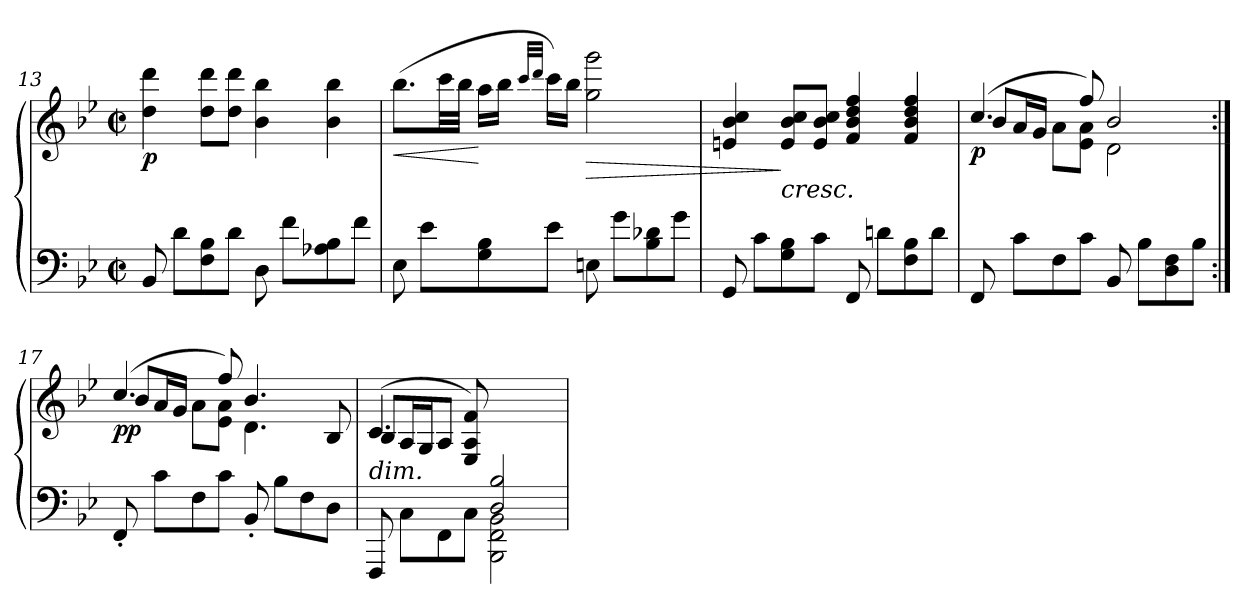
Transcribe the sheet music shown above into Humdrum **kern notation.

**kern	**kern	**dynam
*part1	*part1	*part1
*staff2	*staff1	*staff1/2
*clefF4	*clefG2	*
*k[b-e-]	*k[b-e-]	*
*B-:	*B-:	*
*M2/2	*M2/2	*
*met(c|)	*met(c|)	*
=13	=13	=13
*^	*	*
!	!	!	!LO:DY:b
1ryy	8BB-/	4dd\ 4ddd\	p
.	8d\L	.	.
.	8F\ 8B-\	8dd\ 8ddd\L	.
.	8d\J	8dd\ 8ddd\J	.
.	8D\	4b-\ 4bb-\	.
.	8f\L	.	.
.	8A-X\ 8B-\	4b-\ 4bb-\	.
.	8f\J	.	.
!!LO:PB:g=z
=14	=14	=14	=14
!	!	!	!LO:HP:b
1ryy	8E-\	(>8.bb-\L	<
.	8e-\L	.	.
.	.	32ccc\LL	.
.	.	32bb-\JJJ	.
.	8G\ 8B-\	16aa\LL	[
.	.	16bb-\JJ	.
.	.	32qccc/LLL	.
.	.	32qddd/JJJ	.
.	8e-\J	16ccc\LL)	.
.	.	16bb-\JJ	.
!	!	!	!LO:HP:b
.	8En\	2gg\ 2ggg\	>
.	8g\L	.	.
.	8B-\ 8d-X\	.	.
.	8g\J	.	.
=15	=15	=15	=15
1ryy	8GG/	4en/ 4b-/ 4cc/	.
.	8c\L	.	.
!	!	!LO:TX:b:i:t=cresc.	!
.	8G\ 8B-\	8e/ 8b-/ 8cc/L	]
.	8c\J	8e/ 8b-/ 8cc/J	.
.	8FF/	4f/ 4b-/ 4dd/ 4ff/	.
.	8dni\L	.	.
.	8F\ 8B-\	4f/ 4b-/ 4dd/ 4ff/	.
.	8d\J	.	.
=16	=16	=16	=16
*	*	*^	*
!	!	!	!	!LO:DY:b
*v	*v	*	*	*
8FF/	(>4.cc/	8b-/L	p
8c\L	.	16a/L	.
.	.	16g/JJ	.
8F\	.	8a\L	.
8c\J	8ff/)	8e-i\ 8a\J	.
8BB-/	2b-/	2d\	.
8B-\L	.	.	.
8D\ 8F\	.	.	.
8B-\J	.	.	.
!!LO:PB:g=z	!!
=17:|!	=17:|!	=17:|!	=17:|!
!	!	!	!LO:DY:b
8FF'</	(>4.cc/	8b-/L	pp
8c\L	.	16a/L	.
.	.	16g/JJ	.
8F\	.	8a\L	.
8c\J	8ff/)	8e-\ 8a\J	.
8BB-'</	4.b-/	4.d\	.
8B-\L	.	.	.
8F\	.	.	.
8D\J	8B-/	8ryy	.
=18	=18	=18	=18
*^	*	*	*
!LO:TX:a:i:t=dim.	!	!	!	!
8FFF/	2ryy	(>4.c/	8B-/L	.
8C\L	.	.	16A/L	.
.	.	.	16G/J	.
8FF\	.	.	8A/J	.
8C\J	.	8E-/ 8A/ 8f/)	2ryy	.
2D/ 2B-/	2BBB-\ 2FF\ 2BB-\	2ryy	.	.
.	.	.	8ryy	.
*v	*v	*	*	*
*	*v	*v	*
=	=	=
*-	*-	*-
